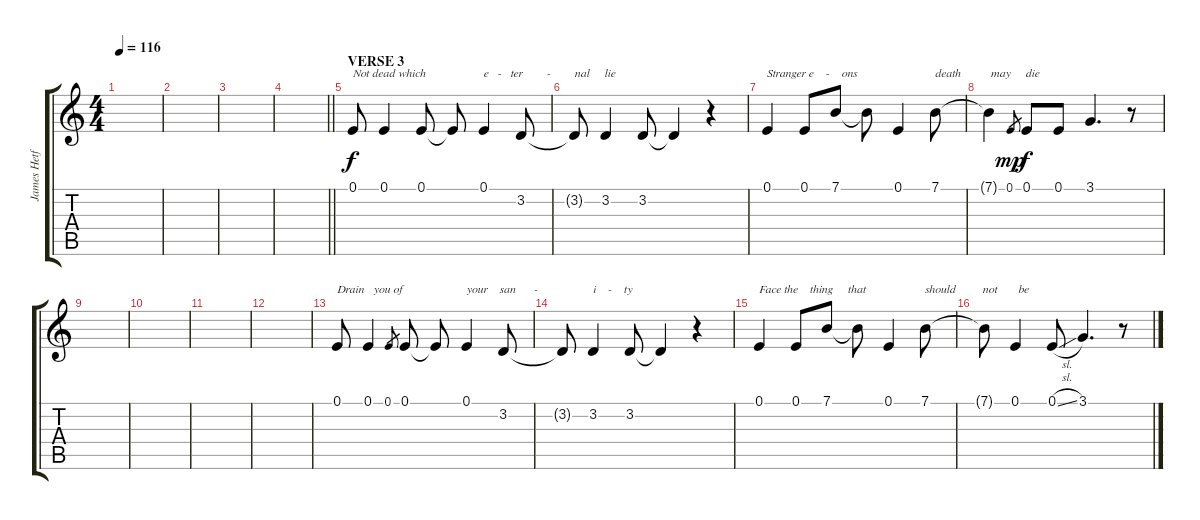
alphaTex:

\track ("James Hetfeild (Vocals)" "James Hetf") {instrument sopranosax}
\staff {score tabs}
\tuning (E4 B3 G3 D3 A2 D2) {hide}
\ts (4 4)
\tempo 116
\clef g2
\ks c
|
|
|
\barLineRight lightlight
|
\section ("" "VERSE 3")
0.1.8{txt "Not dead which   "} 0.1.4 0.1.8 0.1{t}.8 0.1.4{txt "e   -   ter        -        nal     lie"} 3.2.8 |
3.2{t}.8 3.2.4 3.2.8 3.2{t}.4 r.4 |
0.1.4{txt "Stranger e    -    ons"} 0.1.8 7.1.8 7.1{t}.8 0.1.4 7.1.8{txt "death          may     die"} |
7.1{t}.4 0.1.8{gr dy mp} 0.1.8{dy f} 0.1.8 3.1.4{d} r.8 |
|
|
|
|
0.1.8{txt "Drain   you of     "} 0.1.4 0.1.8{gr} 0.1.8 0.1{t}.8 0.1.4{txt "your    san      -  "} 3.2.8 |
3.2{t}.8 3.2.4{txt "i    -    ty"} 3.2.8 3.2{t}.4 r.4 |
0.1.4{txt "Face the    thing     that"} 0.1.8 7.1.8 7.1{t}.8 0.1.4 7.1.8{txt "should         not       be"} |
7.1{t}.8 0.1.4 0.1{sl}.8 3.1.4{d} r.8
